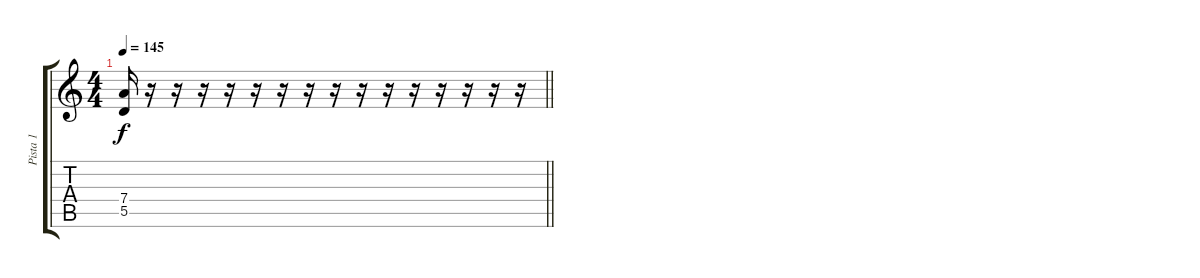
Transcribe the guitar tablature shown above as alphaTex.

\track ("Pista 1" "Pista 1") {instrument overdrivenguitar}
\staff {score tabs}
\tuning (E4 B3 G3 D3 A2 E2) {hide}
\ts (4 4)
\tempo 145
\clef g2
\barLineRight lightlight
\ks c
(7.4 5.5).16{dy f} r.16 r.16 r.16 r.16 r.16 r.16 r.16 r.16 r.16 r.16 r.16 r.16 r.16 r.16 r.16
